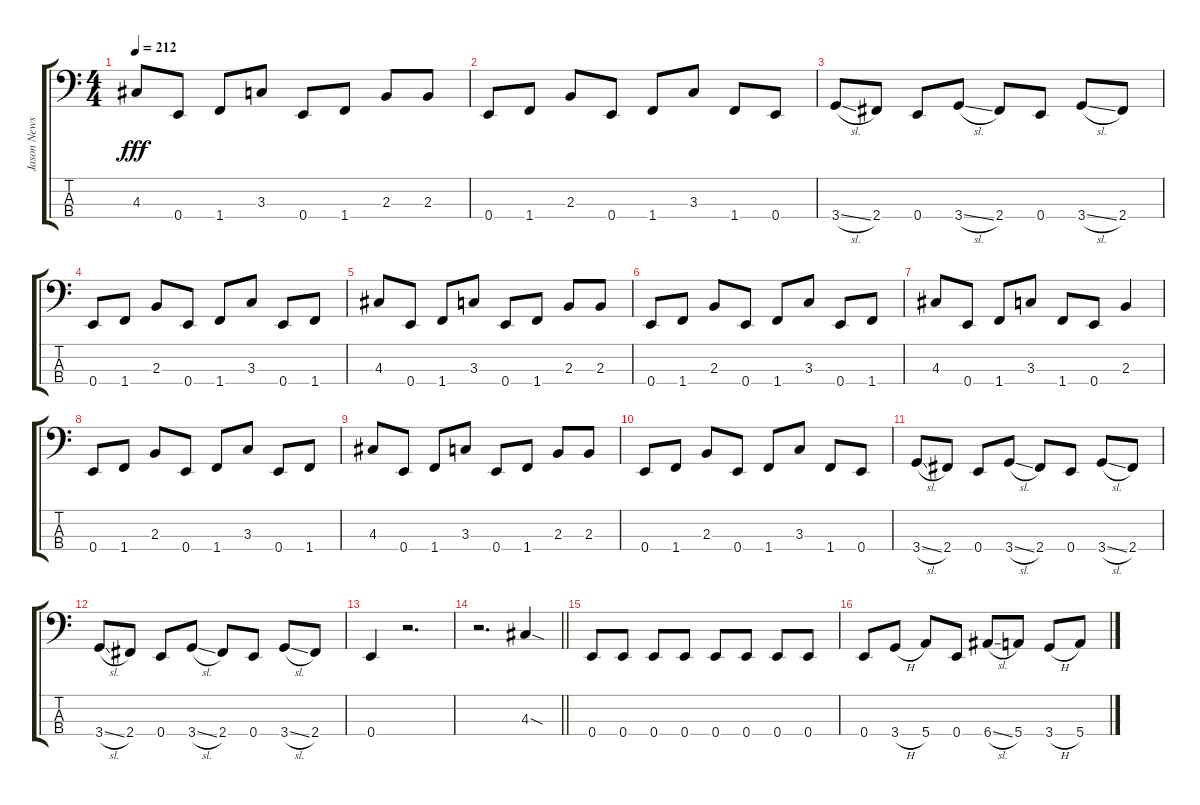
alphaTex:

\track ("Jason Newsted" "Jason News") {instrument electricbasspick}
\staff {score tabs}
\tuning (G2 D2 A1 E1) {hide}
\ts (4 4)
\tempo 212
\clef f4
\ks c
4.3.8{dy fff} 0.4.8 1.4.8 3.3.8 0.4.8 1.4.8 2.3.8 2.3.8 |
0.4.8 1.4.8 2.3.8 0.4.8 1.4.8 3.3.8 1.4.8 0.4.8 |
3.4{sl}.8 2.4.8 0.4.8 3.4{sl}.8 2.4.8 0.4.8 3.4{sl}.8 2.4.8 |
0.4.8 1.4.8 2.3.8 0.4.8 1.4.8 3.3.8 0.4.8 1.4.8 |
4.3.8 0.4.8 1.4.8 3.3.8 0.4.8 1.4.8 2.3.8 2.3.8 |
0.4.8 1.4.8 2.3.8 0.4.8 1.4.8 3.3.8 0.4.8 1.4.8 |
4.3.8 0.4.8 1.4.8 3.3.8 1.4.8 0.4.8 2.3.4 |
0.4.8 1.4.8 2.3.8 0.4.8 1.4.8 3.3.8 0.4.8 1.4.8 |
4.3.8 0.4.8 1.4.8 3.3.8 0.4.8 1.4.8 2.3.8 2.3.8 |
0.4.8 1.4.8 2.3.8 0.4.8 1.4.8 3.3.8 1.4.8 0.4.8 |
3.4{sl}.8 2.4.8 0.4.8 3.4{sl}.8 2.4.8 0.4.8 3.4{sl}.8 2.4.8 |
3.4{sl}.8 2.4.8 0.4.8 3.4{sl}.8 2.4.8 0.4.8 3.4{sl}.8 2.4.8 |
0.4.4 r.2{d} |
\barLineRight lightlight
r.2{d} 4.3{sod}.4 |
0.4.8 0.4.8 0.4.8 0.4.8 0.4.8 0.4.8 0.4.8 0.4.8 |
0.4.8 3.4{h}.8 5.4.8 0.4.8 6.4{sl}.8 5.4.8 3.4{h}.8 5.4.8
